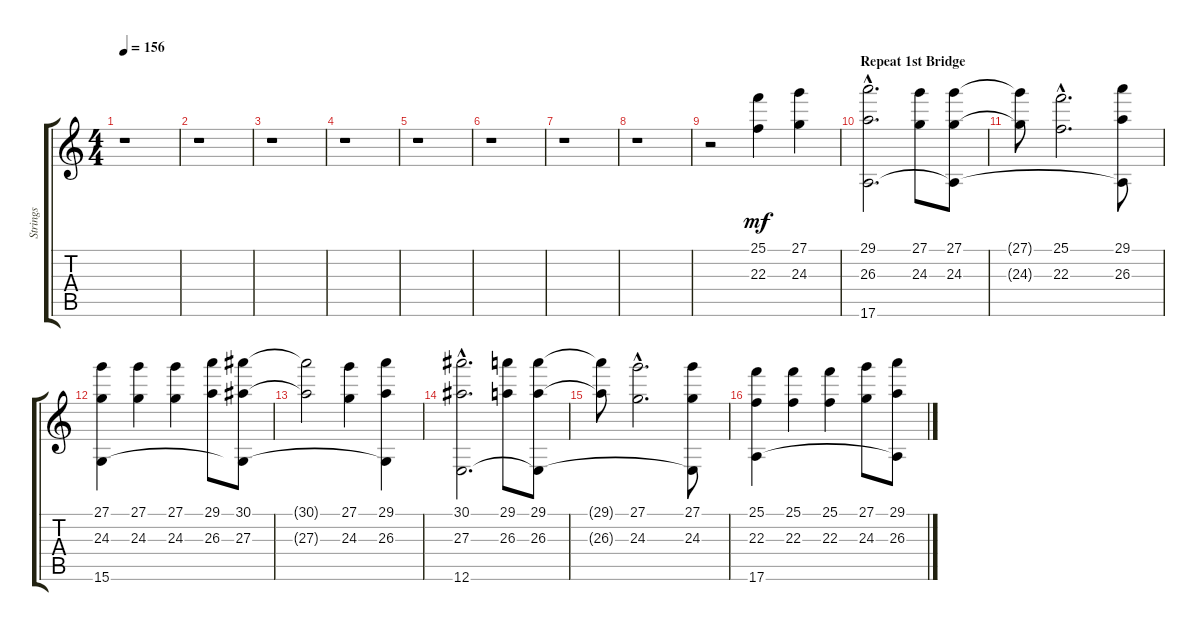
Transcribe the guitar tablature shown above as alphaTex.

\track ("Strings" "Strings") {instrument stringensemble1}
\staff {score tabs}
\tuning (E4 B3 G3 D3 A2 E2) {hide}
\ts (4 4)
\tempo 156
\clef g2
\ks c
r.1{dy mf} |
r.1 |
r.1 |
r.1 |
r.1 |
r.1 |
r.1 |
r.1 |
r.2 (25.1 22.3).4 (27.1 24.3).4 |
\section ("" "Repeat 1st Bridge")
(29.1{hac} 26.3{hac} 17.6{hac}).2{d} (27.1 24.3).8 (27.1 24.3 17.6{t}).8 |
(27.1{t} 24.3{t}).8 (25.1{hac} 22.3{hac}).2{d} (29.1 26.3 17.6{t}).8 |
(27.1 24.3 15.6).4 (27.1 24.3).4 (27.1 24.3).4 (29.1 26.3).8 (30.1 27.3 15.6{t}).8 |
(30.1{t} 27.3{t}).2 (27.1 24.3).4 (29.1 26.3 15.6{t}).4 |
(30.1{hac} 27.3{hac} 12.6{hac}).2{d} (29.1 26.3).8 (29.1 26.3 12.6{t}).8 |
(29.1{t} 26.3{t}).8 (27.1{hac} 24.3{hac}).2{d} (27.1 24.3 12.6{t}).8 |
(25.1 22.3 17.6).4 (25.1 22.3).4 (25.1 22.3).4 (27.1 24.3).8 (29.1 26.3 17.6{t}).8
